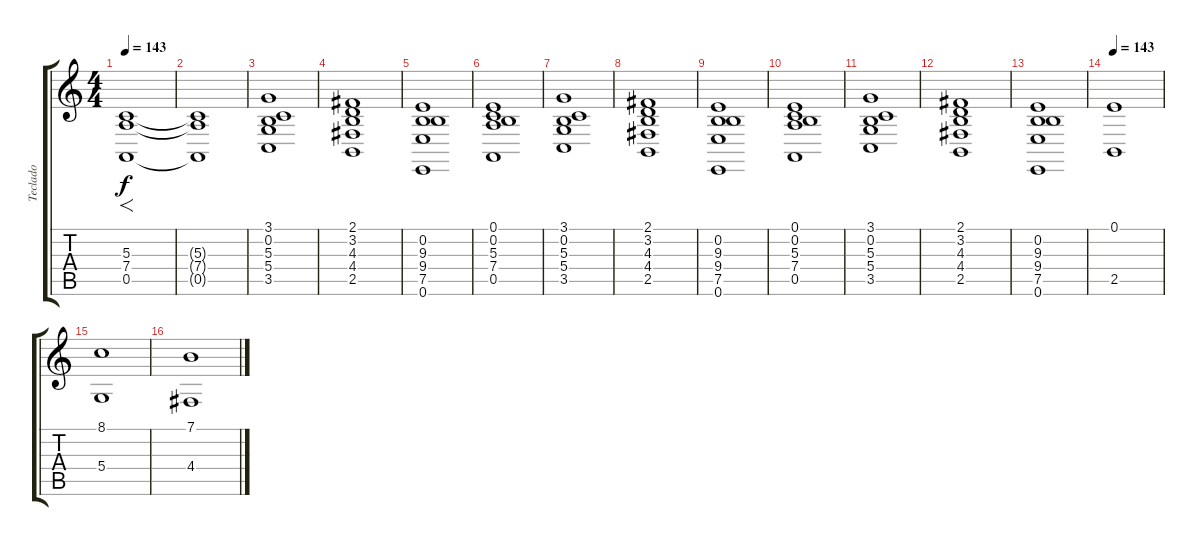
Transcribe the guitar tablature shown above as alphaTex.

\track ("Teclado" "Teclado") {instrument stringensemble1}
\staff {score tabs}
\tuning (E4 B3 G3 D3 A2 E2) {hide}
\ts (4 4)
\tempo 143
\tempo 120
\tempo 143
\clef g2
\ks c
(5.3 7.4 0.5).1{f dy f volume 12 instrument stringensemble1} |
(5.3{t} 7.4{t} 0.5{t}).1 |
(3.1 0.2 5.3 5.4 3.5).1 |
(2.1 3.2 4.3 4.4 2.5).1 |
(0.2 9.3 9.4 7.5 0.6).1 |
(0.1 0.2 5.3 7.4 0.5).1 |
(3.1 0.2 5.3 5.4 3.5).1 |
(2.1 3.2 4.3 4.4 2.5).1 |
(0.2 9.3 9.4 7.5 0.6).1 |
(0.1 0.2 5.3 7.4 0.5).1 |
(3.1 0.2 5.3 5.4 3.5).1 |
(2.1 3.2 4.3 4.4 2.5).1 |
(0.2 9.3 9.4 7.5 0.6).1 |
\tempo 143
(0.1 2.5).1{volume 14} |
(8.1 5.4).1 |
(7.1 4.4).1
